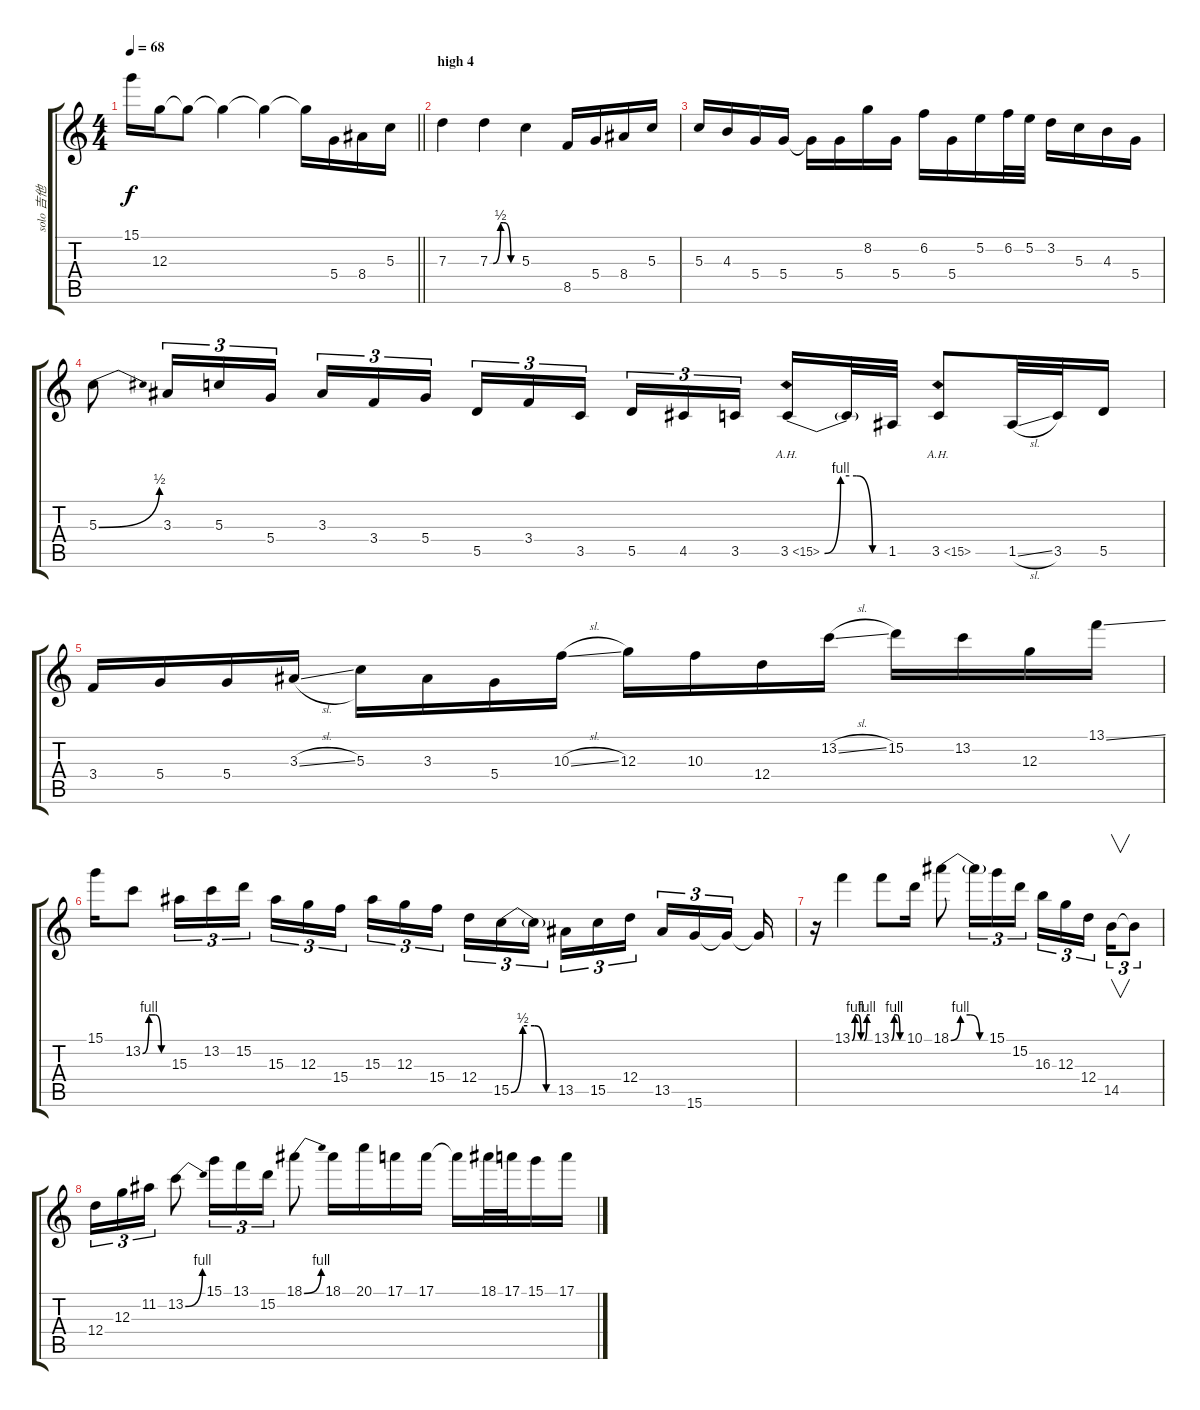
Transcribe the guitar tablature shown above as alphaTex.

\track ("solo 吉他" "solo 吉他") {instrument overdrivenguitar}
\staff {score tabs}
\tuning (E4 B3 G3 D3 A2 E2) {hide}
\ts (4 4)
\tempo 68
\clef g2
\barLineRight lightlight
\ks c
15.1.16{dy f} 12.3.16 12.3{t}.8 12.3{t}.4 12.3{t}.4 12.3{t}.16 5.4.16 8.4.16 5.3.16 |
\section ("" "high 4")
7.3.4 7.3{be (custom 0 0 7 0 23 2 30 2 45 0 60 0)}.4 5.3.4 8.5.16 5.4.16 8.4.16 5.3.16 |
5.3.16 4.3.16 5.4.16 5.4.16 5.4{t}.16 5.4.16 8.2.16 5.4.16 6.2.16 5.4.16 5.2.16 6.2.32 5.2.32 3.2.16 5.3.16 4.3.16 5.4.16 |
5.3{be (bend 0 0 60 2)}.8 3.3.16{tu (3 2)} 5.3.16{tu (3 2)} 5.4.16{tu (3 2)} 3.3.16{tu (3 2)} 3.4.16{tu (3 2)} 5.4.16{tu (3 2) beam splitsecondary} 5.5.16{tu (3 2)} 3.4.16{tu (3 2)} 3.5.16{tu (3 2)} 5.5.16{tu (3 2)} 4.5.16{tu (3 2)} 3.5.16{tu (3 2) beam splitsecondary} 3.5{be (custom 0 0 15 4 30 4 45 0 60 0) ah 12}.16 3.5{t}.32 1.5.32 3.5{ah 12}.8 1.5{sl}.32 3.5.32 5.5.16 |
3.4.16 5.4.16 5.4.16 3.3{sl}.16 5.3.16 3.3.16 5.4.16 10.3{sl}.16 12.3.16 10.3.16 12.4.16 13.2{sl}.16 15.2.16 13.2.16 12.3.16 13.1{ss}.16 |
15.1.16 13.2{be (custom 0 0 15 4 30 4 45 0 60 0)}.8 15.3.16{tu (3 2)} 13.2.16{tu (3 2)} 15.2.16{tu (3 2) beam splitsecondary} 15.3.16{tu (3 2)} 12.3.16{tu (3 2)} 15.4.16{tu (3 2) beam splitsecondary} 15.3.16{tu (3 2)} 12.3.16{tu (3 2)} 15.4.16{tu (3 2) beam splitsecondary} 12.4.16{tu (3 2)} 15.5{be (custom 0 0 15 2 30 2 45 0 60 0)}.16{tu (3 2)} 15.5{t}.16{tu (3 2) beam splitsecondary} 13.5.16{tu (3 2)} 15.5.16{tu (3 2)} 12.4.16{tu (3 2) beam splitsecondary} 13.5.16{tu (3 2)} 15.6.16{tu (3 2)} 15.6{t}.16{tu (3 2) beam splitsecondary} 15.6{t}.16 |
r.16 13.1{be (custom 0 0 10 4 20 4 30 0 40 0 50 4 60 4)}.4 13.1{be (custom 0 0 15 4 30 4 45 0 60 0)}.8 10.1.16 18.1{be (custom 0 0 15 4 30 4 45 0 60 0)}.8 18.1{t}.16{tu (3 2)} 15.1.16{tu (3 2)} 15.2.16{tu (3 2)} 16.3.16{tu (3 2)} 12.3.16{tu (3 2)} 12.4.16{tu (3 2) beam splitsecondary} 14.5.16{v tu (3 2)} 14.5{t}.8{tu (3 2)} |
12.4.16{tu (3 2)} 12.3.16{tu (3 2)} 11.2.16{tu (3 2)} 13.2{be (bend 0 0 60 4)}.8 15.1.16{tu (3 2)} 13.1.16{tu (3 2)} 15.2.16{tu (3 2)} 18.1{be (bend 0 0 60 4)}.8 18.1.16 20.1.16 17.1.16 17.1.16 17.1{t}.16 18.1.32 17.1.32 15.1.16 17.1.16
